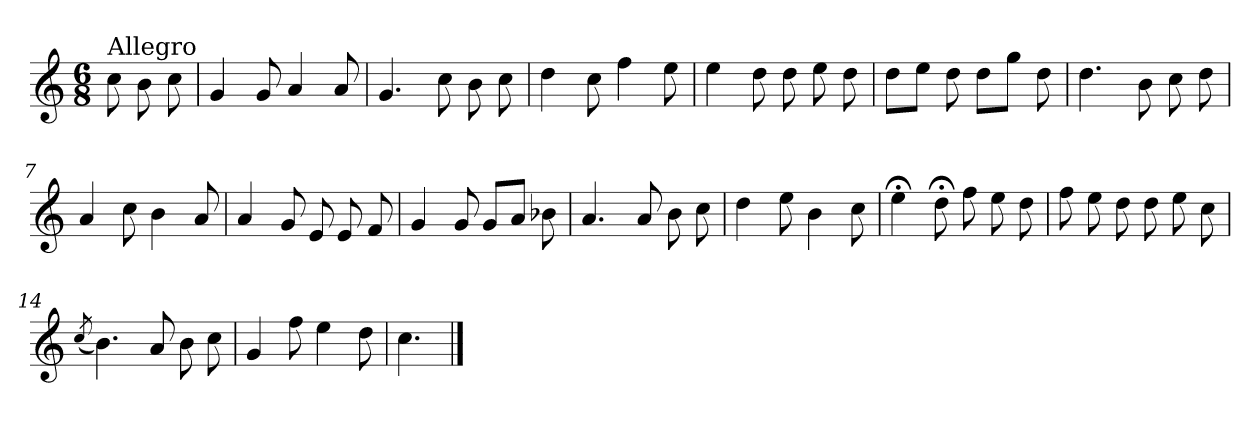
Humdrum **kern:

**kern
*part1
*staff1
*clefG2
*k[]
*C:
*M6/8
=
!LO:TX:a:t=Allegro
8cc\
8b\
8cc\
=1
4g/
8g/
4a/
8a/
=2
4.g/
8cc\
8b\
8cc\
=3
4dd\
8cc\
4ff\
8ee\
=4
4ee\
8dd\
8dd\
8ee\
8dd\
=5
8dd\L
8ee\J
8dd\
8dd\L
8gg\J
8dd\
!!LO:LB:g=z
=6
4.dd\
8b\
8cc\
8dd\
=7
4a/
8cc\
4b\
8a/
=8
4a/
8g/
8e/
8e/
8f/
=9
4g/
8g/
8g/L
8a/J
8b-X\
=10
4.a/
8a/
8b\
8cc\
=11
4dd\
8ee\
4b\
8cc\
!!LO:LB:g=z
=12
4ee;<\
8dd;<\
8ff\
8ee\
8dd\
=13
8ff\
8ee\
8dd\
8dd\
8ee\
8cc\
=14
(<8qcc/
4.b\)
8a/
8b\
8cc\
=15
4g/
8ff\
4ee\
8dd\
=16
4.cc\
==
*-
